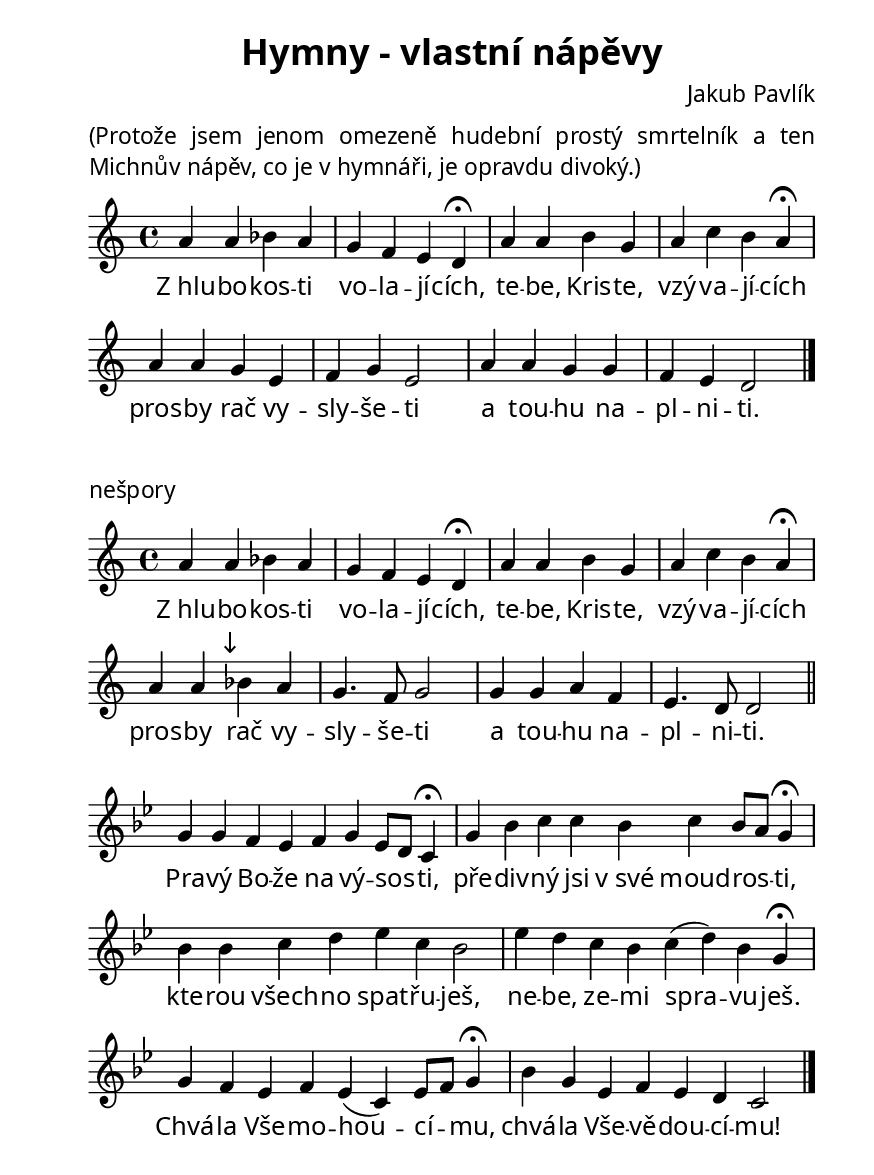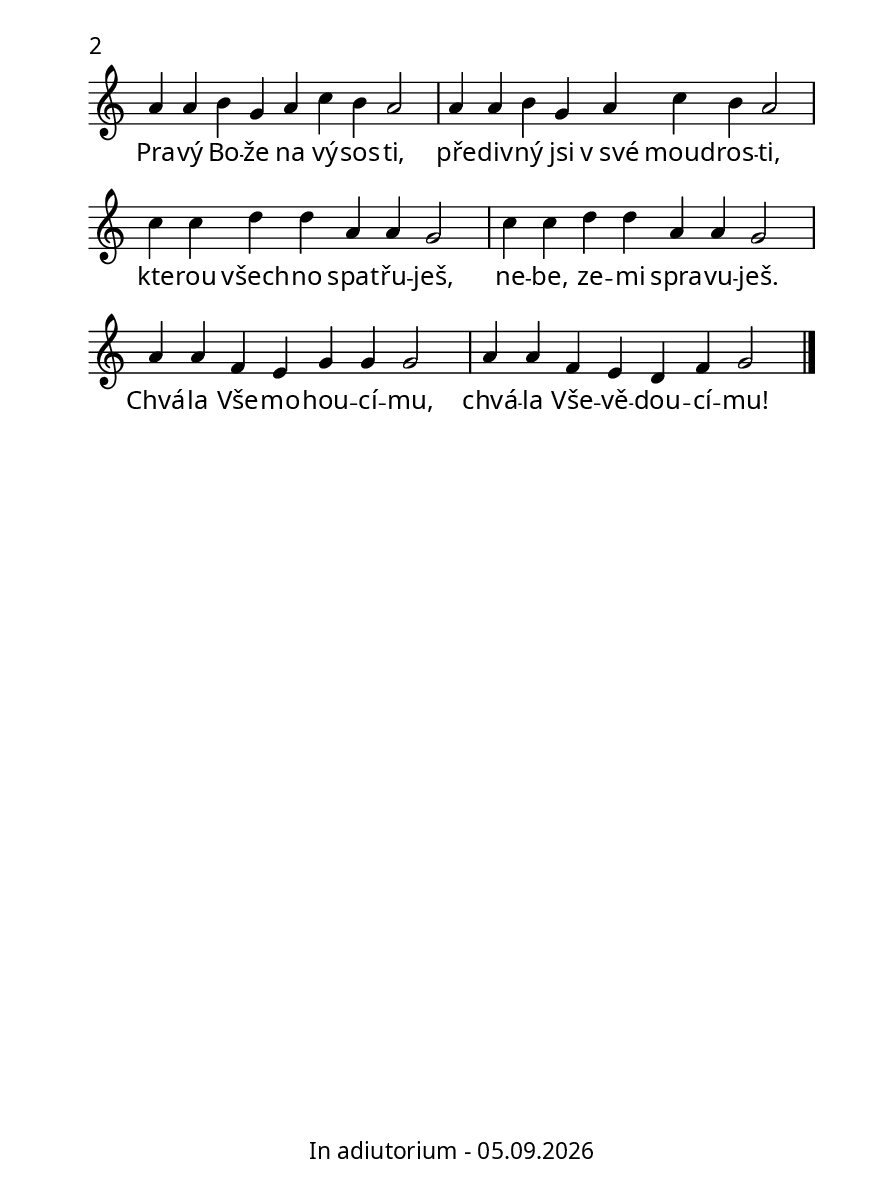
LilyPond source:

\version "2.18.0"

\header {
  title = "Hymny - vlastní nápěvy"
  composer = "Jakub Pavlík"
}

\include "../../spolecne/layout.ly"
\include "../../spolecne/tiraz.ly"
\version "2.18.0"
% page style similar to that of the official Czech Divine Office hymnal

\paper {
  #(set-paper-size "a5")

  top-margin = 1\cm
  bottom-margin = 1\cm
  right-margin = 1\cm
  left-margin = 1.5\cm
}

\layout {
  indent = 0\cm
  ragged-last = ##f

  \override BreathingSign.Y-offset = 1 % placement common in Czech hymnals
  % TODO: the usual Czech breathe sign shape
}

\header {
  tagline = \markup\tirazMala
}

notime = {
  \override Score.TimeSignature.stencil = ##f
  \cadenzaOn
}

\include "../../spolecne/variationes.ly"

notime = {
  \override Score.TimeSignature.stencil = ##f
  \cadenzaOn
}

\markup\justify{
  (Protože jsem jenom omezeně hudební prostý smrtelník
  a ten Michnův nápěv, co je v hymnáři, je opravdu divoký.)
}
\score {
  \relative c'' {
    a4 a bes a g f e d\fermata
    a' a b g a c b a\fermata
    a a g e f g e2
    a4 a g g f e d2 \bar "|."
  }
  \addlyrics {
    Z_hlu -- bo -- kos -- ti vo -- la -- jí -- cích,
    te -- be, Kris -- te, vzý -- va -- jí -- cích
    pros -- by rač vy -- sly -- še -- ti
    a tou -- hu na -- pl -- ni -- ti.
  }
  \header {
    occasio = "Vzpomínka na všechny věrné zemřelé, nešpory"
    metrum = "8.8.7.7"
  }
}

\score {
  \relative c'' {
    a4 a bes a g f e d\fermata
    a' a b g a c b a\fermata
    a a \mark\sipka bes a g4. f8 g2
    g4 g a f e4. d8 d2 \bar "||"
  }
  \addlyrics {
    Z_hlu -- bo -- kos -- ti vo -- la -- jí -- cích,
    te -- be, Kris -- te, vzý -- va -- jí -- cích
    pros -- by rač vy -- sly -- še -- ti
    a tou -- hu na -- pl -- ni -- ti.
  }
  \header {
    piece = "nešpory"
  }
}

\score {
  \relative c'' {
    \key c \dorian
    \notime
    \autoBeamOff

    g4 g f es f g es8[ d] c4\fermata \bar "|"
    g'4 bes c c bes c bes8[ a] g4\fermata \bar "|"
    bes4 bes c d es c bes2 \bar "|"
    es4 d c bes c( d) bes g\fermata \bar "|"
    g4 f es f es( c) es8[ f] g4\fermata \bar "|"
    bes4 g es f es d c2 \bar "|."
  }
  \addlyrics {
    Pra -- vý Bo -- že na vý -- sos -- ti,
    pře -- div -- ný jsi v_své moud -- ros -- ti,
    kte -- rou všech -- no spat -- řu -- ješ,
    ne -- be, ze -- mi spra -- vu -- ješ.
    Chvá -- la Vše -- mo -- hou -- cí -- mu,
    chvá -- la Vše -- vě -- dou -- cí -- mu!
  }
  \header {
    occasio = "žaltář, sudé týdny, neděle, druhé nešpory"
    notitia = "Nápěv č. 88 s přeuspořádanými melismaty"
    metrum = "8.8.7.7.7.7"
  }
}

\score {
  \relative c'' {
    \key d \dorian
    \notime
    \autoBeamOff

    \repeat unfold 2 { a4 a b g a c b a2 \bar "|" }

    \repeat unfold 2 { c4 c d d a a g2 \bar "|" }

    a4 a f e g g g2 \bar "|"
    a4 a f e d f g2 \bar "|."
  }
  \addlyrics {
    Pra -- vý Bo -- že na vý -- sos -- ti,
    pře -- div -- ný jsi v_své moud -- ros -- ti,

    kte -- rou všech -- no spat -- řu -- ješ,
    ne -- be, ze -- mi spra -- vu -- ješ.

    Chvá -- la Vše -- mo -- hou -- cí -- mu,
    chvá -- la Vše -- vě -- dou -- cí -- mu!
  }
  \header {
    occasio = "žaltář, sudé týdny, neděle, druhé nešpory"
    metrum = "8.8.7.7.7.7"
  }
}
